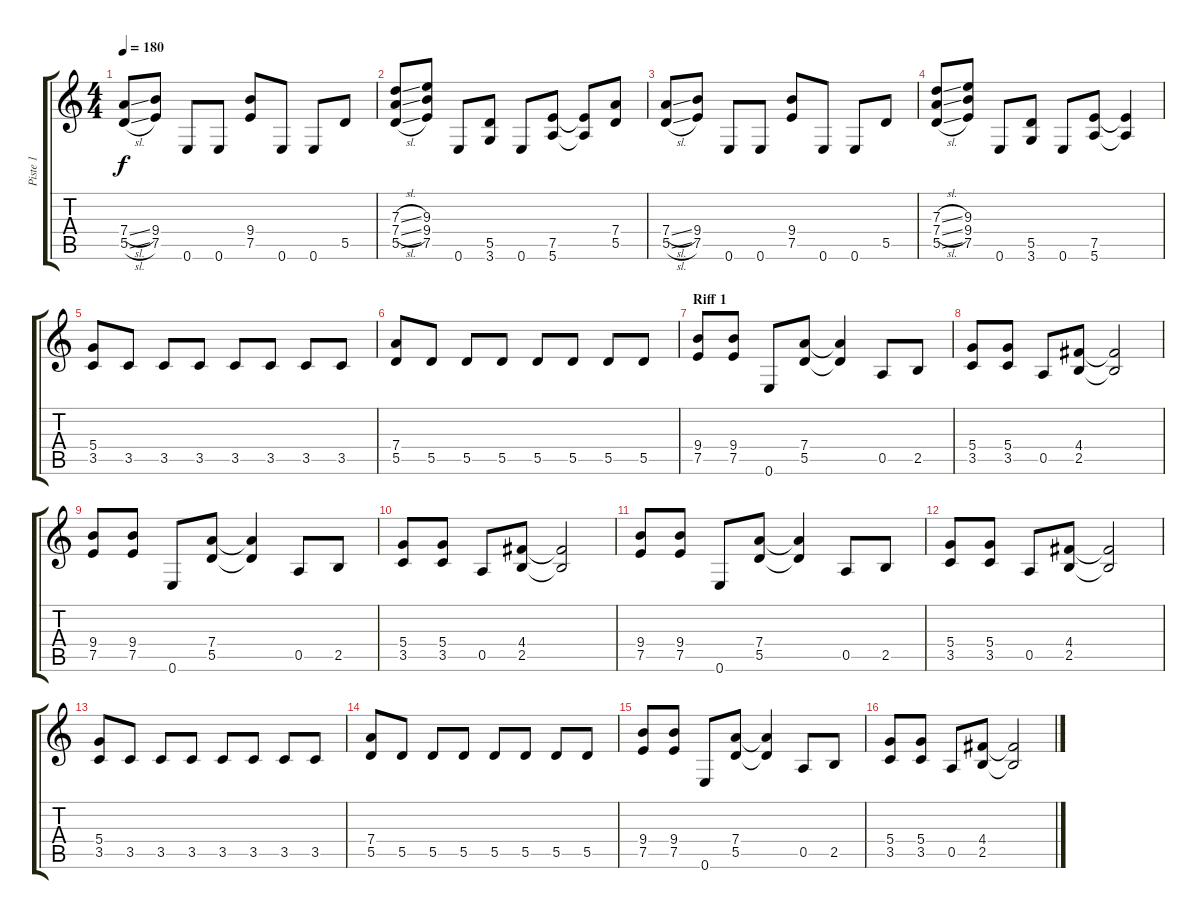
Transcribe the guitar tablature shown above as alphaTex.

\track ("Piste 1" "Piste 1") {instrument distortionguitar}
\staff {score tabs}
\tuning (E4 B3 G3 D3 A2 E2) {hide}
\ts (4 4)
\tempo 180
\clef g2
\ks c
(7.4{sl} 5.5{sl}).8{dy f} (9.4 7.5).8 0.6.8 0.6.8 (9.4 7.5).8 0.6.8 0.6.8 5.5.8 |
(7.3{sl} 7.4{sl} 5.5{sl}).8 (9.3 9.4 7.5).8 0.6.8 (5.5 3.6).8 0.6.8 (7.5 5.6).8 (7.5{t} 5.6{t}).8 (7.4 5.5).8 |
(7.4{sl} 5.5{sl}).8 (9.4 7.5).8 0.6.8 0.6.8 (9.4 7.5).8 0.6.8 0.6.8 5.5.8 |
(7.3{sl} 7.4{sl} 5.5{sl}).8 (9.3 9.4 7.5).8 0.6.8 (5.5 3.6).8 0.6.8 (7.5 5.6).8 (7.5{t} 5.6{t}).4 |
(5.4 3.5).8 3.5.8 3.5.8 3.5.8 3.5.8 3.5.8 3.5.8 3.5.8 |
(7.4 5.5).8 5.5.8 5.5.8 5.5.8 5.5.8 5.5.8 5.5.8 5.5.8 |
\section ("" "Riff 1")
(9.4 7.5).8 (9.4 7.5).8 0.6.8 (7.4 5.5).8 (7.4{t} 5.5{t}).4 0.5.8 2.5.8 |
(5.4 3.5).8 (5.4 3.5).8 0.5.8 (4.4 2.5).8 (4.4{t} 2.5{t}).2 |
(9.4 7.5).8 (9.4 7.5).8 0.6.8 (7.4 5.5).8 (7.4{t} 5.5{t}).4 0.5.8 2.5.8 |
(5.4 3.5).8 (5.4 3.5).8 0.5.8 (4.4 2.5).8 (4.4{t} 2.5{t}).2 |
(9.4 7.5).8 (9.4 7.5).8 0.6.8 (7.4 5.5).8 (7.4{t} 5.5{t}).4 0.5.8 2.5.8 |
(5.4 3.5).8 (5.4 3.5).8 0.5.8 (4.4 2.5).8 (4.4{t} 2.5{t}).2 |
(5.4 3.5).8 3.5.8 3.5.8 3.5.8 3.5.8 3.5.8 3.5.8 3.5.8 |
(7.4 5.5).8 5.5.8 5.5.8 5.5.8 5.5.8 5.5.8 5.5.8 5.5.8 |
(9.4 7.5).8 (9.4 7.5).8 0.6.8 (7.4 5.5).8 (7.4{t} 5.5{t}).4 0.5.8 2.5.8 |
(5.4 3.5).8 (5.4 3.5).8 0.5.8 (4.4 2.5).8 (4.4{t} 2.5{t}).2
